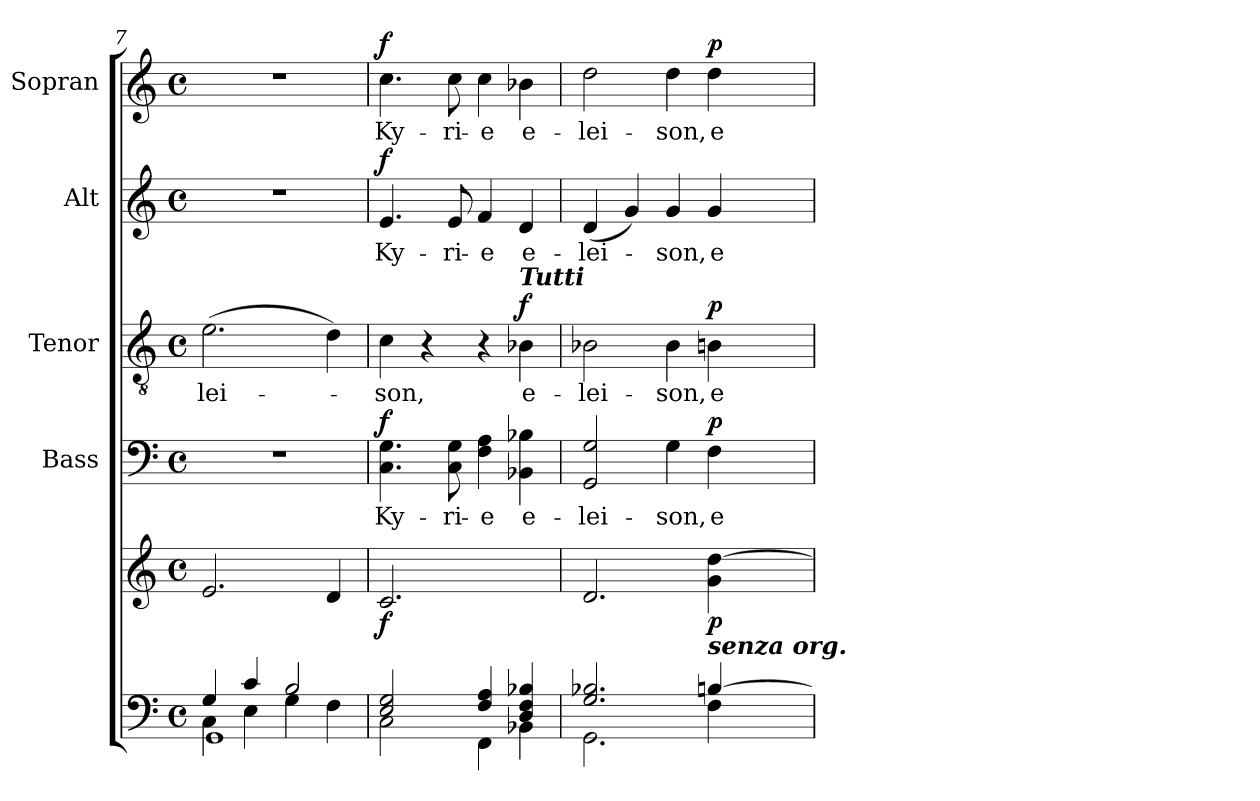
**kern	**kern	**dynam	**kern	**text	**dynam	**kern	**text	**dynam	**kern	**text	**dynam	**kern	**text	**dynam
*part5	*part5	*part5	*part4	*part4	*part4	*part3	*part3	*part3	*part2	*part2	*part2	*part1	*part1	*part1
*staff6	*staff5	*staff5/6	*staff4	*staff4	*staff4	*staff3	*staff3	*staff3	*staff2	*staff2	*staff2	*staff1	*staff1	*staff1
*	*	*	*I"Bass	*	*	*I"Tenor	*	*	*I"Alt	*	*	*I"Sopran	*	*
*	*	*	*I'B.	*	*	*I'T.	*	*	*I'A.	*	*	*I'S.	*	*
!!LO:LB:g=z
*clefF4	*clefG2	*	*clefF4	*	*	*clefGv2	*	*	*clefG2	*	*	*clefG2	*	*
*k[]	*k[]	*	*k[]	*	*	*k[]	*	*	*k[]	*	*	*k[]	*	*
*C:	*C:	*	*C:	*	*	*C:	*	*	*C:	*	*	*C:	*	*
*M4/4	*M4/4	*	*M4/4	*	*	*M4/4	*	*	*M4/4	*	*	*M4/4	*	*
*met(c)	*met(c)	*	*met(c)	*	*	*met(c)	*	*	*met(c)	*	*	*met(c)	*	*
=7	=7	=7	=7	=7	=7	=7	=7	=7	=7	=7	=7	=7	=7	=7
*^	*	*	*	*	*	*	*	*	*	*	*	*	*	*
*	*^	*	*	*	*	*	*	*	*	*	*	*	*	*	*
!	!	!	!	!	!	!	!	!	!LO:LY:b	!	!	!	!	!	!	!
4G/	4C\	1GG	2.e/	.	1r	.	.	(>2.e\	-lei-	.	1r	.	.	1r	.	.
4c/	4E\	.	.	.	.	.	.	.	.	.	.	.	.	.	.	.
2B/	4G\	.	.	.	.	.	.	.	.	.	.	.	.	.	.	.
.	4F\	.	4d/	.	.	.	.	4d\)	.	.	.	.	.	.	.	.
*	*v	*v	*	*	*	*	*	*	*	*	*	*	*	*	*	*
=8	=8	=8	=8	=8	=8	=8	=8	=8	=8	=8	=8	=8	=8	=8	=8
!	!	!	!LO:DY:b	!	!LO:LY:b	!LO:DY:a	!	!LO:LY:b	!	!	!LO:LY:b	!LO:DY:a	!	!LO:LY:b	!LO:DY:a
2E/ 2G/	2C\	2.c/	f	4.C\ 4.G\	Ky-	f	4c\	-son,	.	4.e/	Ky-	f	4.cc\	Ky-	f
.	.	.	.	.	.	.	4r	.	.	.	.	.	.	.	.
!	!	!	!	!	!LO:LY:b	!	!	!	!	!	!LO:LY:b	!	!	!LO:LY:b	!
.	.	.	.	8C\ 8G\	-ri-	.	.	.	.	8e/	-ri-	.	8cc\	-ri-	.
!	!	!	!	!	!LO:LY:b	!	!	!	!	!	!LO:LY:b	!	!	!LO:LY:b	!
4F/ 4A/	4FF\	.	.	4F\ 4A\	-e	.	4r	.	.	4f/	-e	.	4cc\	-e	.
!	!	!	!	!	!	!	!LO:TX:a:Bi:t=Tutti	!	!	!	!	!	!	!	!
!	!	!	!	!	!LO:LY:b	!	!	!LO:LY:b	!LO:DY:a	!	!LO:LY:b	!	!	!LO:LY:b	!
4D/ 4F/ 4B-X/	4BB-X\	4ryy	.	4BB-X\ 4B-X\	e-	.	4B-X\	e-	f	4d/	e-	.	4b-X\	e-	.
=9	=9	=9	=9	=9	=9	=9	=9	=9	=9	=9	=9	=9	=9	=9	=9
!	!	!	!	!	!LO:LY:b	!	!	!LO:LY:b	!	!	!LO:LY:b	!	!	!LO:LY:b	!
2.G/ 2.B-X/	2.GG\	2.d/	.	2GG/ 2G/	-lei-	.	2B-X\	-lei-	.	(<4d/	-lei-	.	2dd\	-lei-	.
.	.	.	.	.	.	.	.	.	.	4g/)	.	.	.	.	.
!	!	!	!	!	!LO:LY:b	!	!	!LO:LY:b	!	!	!LO:LY:b	!	!	!LO:LY:b	!
.	.	.	.	4G\	-son,	.	4B-\	-son,	.	4g/	-son,	.	4dd\	-son,	.
!	!	!LO:TX:b:Bi:t=senza org.	!	!	!	!	!	!	!	!	!	!	!	!	!
!	!	!	!LO:DY:b	!	!LO:LY:b	!LO:DY:a	!	!LO:LY:b	!LO:DY:a	!	!LO:LY:b	!	!	!LO:LY:b	!LO:DY:a
[>4Bn/	4F\	4g\ [4dd\	p	4F\	e-	p	4Bn\	e-	p	4g/	e-	.	4dd\	e-	p
*v	*v	*	*	*	*	*	*	*	*	*	*	*	*	*	*
=	=	=	=	=	=	=	=	=	=	=	=	=	=	=
*-	*-	*-	*-	*-	*-	*-	*-	*-	*-	*-	*-	*-	*-	*-
